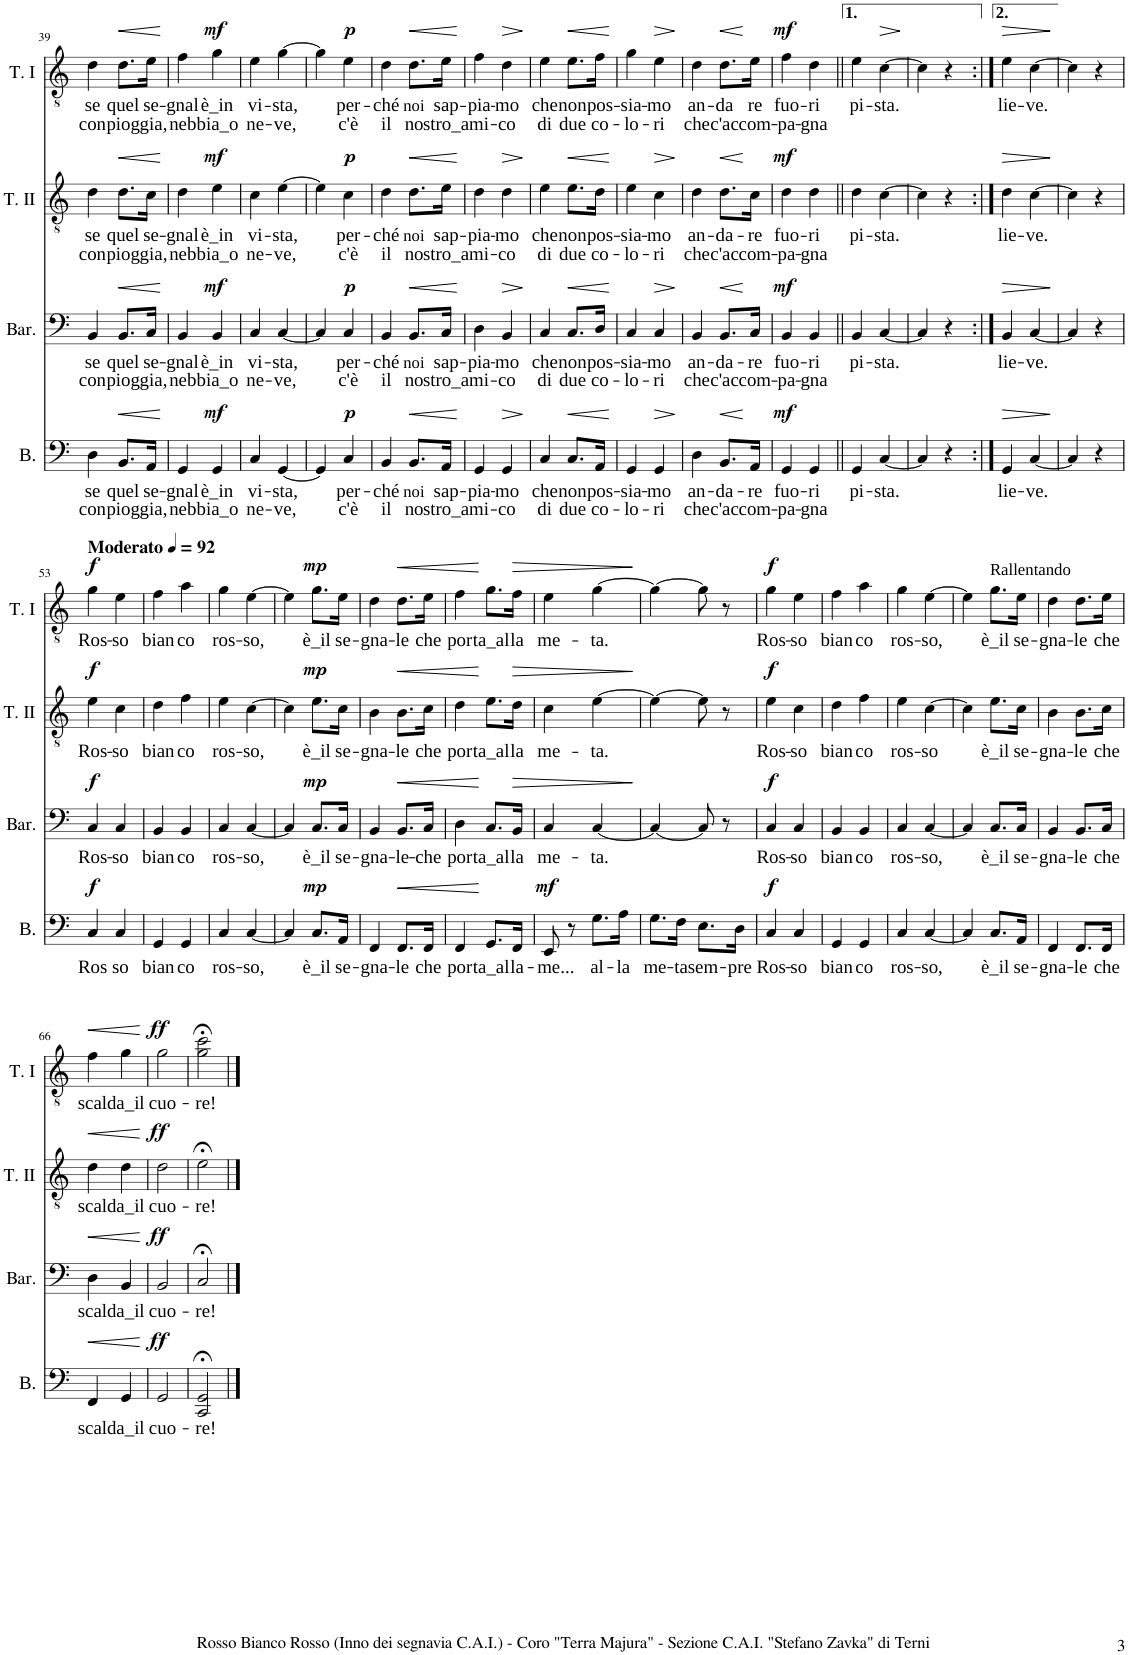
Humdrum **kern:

**kern	**text	**text	**dynam	**kern	**text	**text	**dynam	**kern	**text	**text	**dynam	**kern	**text	**text	**dynam
*part4	*part4	*part4	*part4	*part3	*part3	*part3	*part3	*part2	*part2	*part2	*part2	*part1	*part1	*part1	*part1
*staff4	*staff4	*staff4	*staff4	*staff3	*staff3	*staff3	*staff3	*staff2	*staff2	*staff2	*staff2	*staff1	*staff1	*staff1	*staff1
*I"Basso	*	*	*	*I"Baritono	*	*	*	*I"Tenore II	*	*	*	*I"Tenore I	*	*	*
*I'B.	*	*	*	*I'Bar.	*	*	*	*I'T. II	*	*	*	*I'T. I	*	*	*
!!LO:PB:g=z
*clefF4	*	*	*	*clefF4	*	*	*	*clefGv2	*	*	*	*clefGv2	*	*	*
*k[]	*	*	*	*k[]	*	*	*	*k[]	*	*	*	*k[]	*	*	*
*M2/4	*	*	*	*M2/4	*	*	*	*M2/4	*	*	*	*M2/4	*	*	*
=39	=39	=39	=39	=39	=39	=39	=39	=39	=39	=39	=39	=39	=39	=39	=39
!	!LO:LY:b	!LO:LY:b	!	!	!LO:LY:b	!LO:LY:b	!	!	!LO:LY:b	!LO:LY:b	!	!	!LO:LY:b	!LO:LY:b	!
4D\	se	con	.	4BB/	se	con	.	4d\	se	con	.	4d\	se	con	.
!	!LO:LY:b	!LO:LY:b	!LO:HP:b	!	!LO:LY:b	!LO:LY:b	!LO:HP:b	!	!LO:LY:b	!LO:LY:b	!LO:HP:b	!	!LO:LY:b	!LO:LY:b	!LO:HP:b
8.BB/L	quel	piog-	<	8.BB/L	quel	piog-	<	8.d\L	quel	piog-	<	8.d\L	quel	piog-	<
!	!LO:LY:b	!LO:LY:b	!	!	!LO:LY:b	!LO:LY:b	!	!	!LO:LY:b	!LO:LY:b	!	!	!LO:LY:b	!LO:LY:b	!
16AA/Jk	se-	-gia,	.	16C/Jk	se-	-gia,	.	16c\Jk	se-	-gia,	.	16e\Jk	se-	-gia,	.
.	.	.	[	.	.	.	[	.	.	.	[	.	.	.	[
=40	=40	=40	=40	=40	=40	=40	=40	=40	=40	=40	=40	=40	=40	=40	=40
!	!LO:LY:b	!LO:LY:b	!	!	!LO:LY:b	!LO:LY:b	!	!	!LO:LY:b	!LO:LY:b	!	!	!LO:LY:b	!LO:LY:b	!
4GG/	-gnal	neb-	.	4BB/	-gnal	neb-	.	4d\	-gnal	neb-	.	4f\	-gnal	neb-	.
!	!LO:LY:b	!LO:LY:b	!LO:DY:a	!	!LO:LY:b	!LO:LY:b	!LO:DY:a	!	!LO:LY:b	!LO:LY:b	!LO:DY:a	!	!LO:LY:b	!LO:LY:b	!LO:DY:a
4GG/	è_in	-bia_o	mf	4BB/	è_in	-bia_o	mf	4e\	è_in	-bia_o	mf	4g\	è_in	-bia_o	mf
=41	=41	=41	=41	=41	=41	=41	=41	=41	=41	=41	=41	=41	=41	=41	=41
!	!LO:LY:b	!LO:LY:b	!	!	!LO:LY:b	!LO:LY:b	!	!	!LO:LY:b	!LO:LY:b	!	!	!LO:LY:b	!LO:LY:b	!
4C/	vi-	ne-	.	4C/	vi-	ne-	.	4c\	vi-	ne-	.	4e\	vi-	ne-	.
!	!LO:LY:b	!LO:LY:b	!	!	!LO:LY:b	!LO:LY:b	!	!	!LO:LY:b	!LO:LY:b	!	!	!LO:LY:b	!LO:LY:b	!
[4GG/	-sta,	-ve,	.	[4C/	-sta,	-ve,	.	[4e\	-sta,	-ve,	.	[4g\	-sta,	-ve,	.
=42	=42	=42	=42	=42	=42	=42	=42	=42	=42	=42	=42	=42	=42	=42	=42
4GG/]	.	.	.	4C/]	.	.	.	4e\]	.	.	.	4g\]	.	.	.
!	!LO:LY:b	!LO:LY:b	!LO:DY:a	!	!LO:LY:b	!LO:LY:b	!LO:DY:a	!	!LO:LY:b	!LO:LY:b	!LO:DY:a	!	!LO:LY:b	!LO:LY:b	!LO:DY:a
4C/	per-	c'è	p	4C/	per-	c'è	p	4c\	per-	c'è	p	4e\	per-	c'è	p
=43	=43	=43	=43	=43	=43	=43	=43	=43	=43	=43	=43	=43	=43	=43	=43
!	!LO:LY:b	!LO:LY:b	!	!	!LO:LY:b	!LO:LY:b	!	!	!LO:LY:b	!LO:LY:b	!	!	!LO:LY:b	!LO:LY:b	!
4BB/	-ché	il	.	4BB/	-ché	il	.	4d\	-ché	il	.	4d\	-ché	il	.
!	!LO:LY:b	!LO:LY:b	!LO:HP:b	!	!LO:LY:b	!LO:LY:b	!LO:HP:b	!	!LO:LY:b	!LO:LY:b	!LO:HP:b	!	!LO:LY:b	!LO:LY:b	!LO:HP:b
8.BB/L	noi	no-	<	8.BB/L	noi	no-	<	8.d\L	noi	no-	<	8.d\L	noi	no-	<
!	!LO:LY:b	!LO:LY:b	!	!	!LO:LY:b	!LO:LY:b	!	!	!LO:LY:b	!LO:LY:b	!	!	!LO:LY:b	!LO:LY:b	!
16AA/Jk	sap-	-stro_a-	.	16C/Jk	sap-	-stro_a-	.	16e\Jk	sap-	-stro_a-	.	16e\Jk	sap-	-stro_a-	.
.	.	.	[	.	.	.	[	.	.	.	[	.	.	.	[
=44	=44	=44	=44	=44	=44	=44	=44	=44	=44	=44	=44	=44	=44	=44	=44
!	!LO:LY:b	!LO:LY:b	!	!	!LO:LY:b	!LO:LY:b	!	!	!LO:LY:b	!LO:LY:b	!	!	!LO:LY:b	!LO:LY:b	!
4GG/	-pia-	-mi-	.	4D\	-pia-	-mi-	.	4d\	-pia-	-mi-	.	4f\	-pia-	-mi-	.
!	!LO:LY:b	!LO:LY:b	!LO:HP:b	!	!LO:LY:b	!LO:LY:b	!LO:HP:b	!	!LO:LY:b	!LO:LY:b	!LO:HP:b	!	!LO:LY:b	!LO:LY:b	!LO:HP:b
4GG/	-mo	-co	>	4BB/	-mo	-co	>	4d\	-mo	-co	>	4d\	-mo	-co	>
.	.	.	]	.	.	.	]	.	.	.	]	.	.	.	]
=45	=45	=45	=45	=45	=45	=45	=45	=45	=45	=45	=45	=45	=45	=45	=45
!	!LO:LY:b	!LO:LY:b	!	!	!LO:LY:b	!LO:LY:b	!	!	!LO:LY:b	!LO:LY:b	!	!	!LO:LY:b	!LO:LY:b	!
4C/	che	di	.	4C/	che	di	.	4e\	che	di	.	4e\	che	di	.
!	!LO:LY:b	!LO:LY:b	!LO:HP:b	!	!LO:LY:b	!LO:LY:b	!LO:HP:b	!	!LO:LY:b	!LO:LY:b	!LO:HP:b	!	!LO:LY:b	!LO:LY:b	!LO:HP:b
8.C/L	non	due	<	8.C/L	non	due	<	8.e\L	non	due	<	8.e\L	non	due	<
!	!LO:LY:b	!LO:LY:b	!	!	!LO:LY:b	!LO:LY:b	!	!	!LO:LY:b	!LO:LY:b	!	!	!LO:LY:b	!LO:LY:b	!
16AA/Jk	pos-	co-	.	16D/Jk	pos-	co-	.	16d\Jk	pos-	co-	.	16f\Jk	pos-	co-	.
.	.	.	[	.	.	.	[	.	.	.	[	.	.	.	[
=46	=46	=46	=46	=46	=46	=46	=46	=46	=46	=46	=46	=46	=46	=46	=46
!	!LO:LY:b	!LO:LY:b	!	!	!LO:LY:b	!LO:LY:b	!	!	!LO:LY:b	!LO:LY:b	!	!	!LO:LY:b	!LO:LY:b	!
4GG/	-sia-	-lo-	.	4C/	-sia-	-lo-	.	4e\	-sia-	-lo-	.	4g\	-sia-	-lo-	.
!	!LO:LY:b	!LO:LY:b	!LO:HP:b	!	!LO:LY:b	!LO:LY:b	!LO:HP:b	!	!LO:LY:b	!LO:LY:b	!LO:HP:b	!	!LO:LY:b	!LO:LY:b	!LO:HP:b
4GG/	-mo	-ri	>	4C/	-mo	-ri	>	4c\	-mo	-ri	>	4e\	-mo	-ri	>
.	.	.	]	.	.	.	]	.	.	.	]	.	.	.	]
=47	=47	=47	=47	=47	=47	=47	=47	=47	=47	=47	=47	=47	=47	=47	=47
!	!LO:LY:b	!LO:LY:b	!	!	!LO:LY:b	!LO:LY:b	!	!	!LO:LY:b	!LO:LY:b	!	!	!LO:LY:b	!LO:LY:b	!
4D\	an-	che	.	4BB/	an-	che	.	4d\	an-	che	.	4d\	an-	che	.
!	!LO:LY:b	!LO:LY:b	!LO:HP:b	!	!LO:LY:b	!LO:LY:b	!LO:HP:b	!	!LO:LY:b	!LO:LY:b	!LO:HP:b	!	!LO:LY:b	!LO:LY:b	!LO:HP:b
8.BB/L	-da-	c'ac-	<	8.BB/L	-da-	c'ac-	<	8.d\L	-da-	c'ac-	<	8.d\L	-da	c'ac-	<
!	!LO:LY:b	!LO:LY:b	!	!	!LO:LY:b	!LO:LY:b	!	!	!LO:LY:b	!LO:LY:b	!	!	!LO:LY:b	!LO:LY:b	!
16AA/Jk	-re	-com-	[	16C/Jk	-re	-com-	[	16c\Jk	-re	-com-	[	16e\Jk	re	-com-	[
=48	=48	=48	=48	=48	=48	=48	=48	=48	=48	=48	=48	=48	=48	=48	=48
!	!LO:LY:b	!LO:LY:b	!LO:DY:a	!	!LO:LY:b	!LO:LY:b	!LO:DY:a	!	!LO:LY:b	!LO:LY:b	!LO:DY:a	!	!LO:LY:b	!LO:LY:b	!LO:DY:a
4GG/	fuo-	-pa-	mf	4BB/	fuo-	-pa-	mf	4d\	fuo-	-pa-	mf	4f\	fuo-	-pa-	mf
!	!LO:LY:b	!LO:LY:b	!	!	!LO:LY:b	!LO:LY:b	!	!	!LO:LY:b	!LO:LY:b	!	!	!LO:LY:b	!LO:LY:b	!
4GG/	-ri	-gna	.	4BB/	-ri	-gna	.	4d\	-ri	-gna	.	4d\	-ri	-gna	.
=49||	=49||	=49||	=49||	=49||	=49||	=49||	=49||	=49||	=49||	=49||	=49||	=49||	=49||	=49||	=49||
!	!LO:LY:b	!	!	!	!LO:LY:b	!	!	!	!LO:LY:b	!	!	!	!LO:LY:b	!	!
4GG/	pi-	.	.	4BB/	pi-	.	.	4d\	pi-	.	.	4e\	pi-	.	.
!	!LO:LY:b	!	!	!	!LO:LY:b	!	!	!	!LO:LY:b	!	!	!	!LO:LY:b	!	!LO:HP:b
[4C/	-sta.	.	.	[4C/	-sta.	.	.	[4c\	-sta.	.	.	[4c\	-sta.	.	>
.	.	.	.	.	.	.	.	.	.	.	.	.	.	.	]
=50	=50	=50	=50	=50	=50	=50	=50	=50	=50	=50	=50	=50	=50	=50	=50
4C/]	.	.	.	4C/]	.	.	.	4c\]	.	.	.	4c\]	.	.	.
4r	.	.	.	4r	.	.	.	4r	.	.	.	4r	.	.	.
=51:|!	=51:|!	=51:|!	=51:|!	=51:|!	=51:|!	=51:|!	=51:|!	=51:|!	=51:|!	=51:|!	=51:|!	=51:|!	=51:|!	=51:|!	=51:|!
!	!LO:LY:b	!	!LO:HP:b	!	!LO:LY:b	!	!LO:HP:b	!	!LO:LY:b	!	!LO:HP:b	!	!LO:LY:b	!	!LO:HP:b
4GG/	lie-	.	>	4BB/	lie-	.	>	4d\	lie-	.	>	4e\	lie-	.	>
!	!LO:LY:b	!	!	!	!LO:LY:b	!	!	!	!LO:LY:b	!	!	!	!LO:LY:b	!	!
[4C/	-ve.	.	.	[4C/	-ve.	.	.	[4c\	-ve.	.	.	[4c\	-ve.	.	.
.	.	.	]	.	.	.	]	.	.	.	]	.	.	.	]
=52	=52	=52	=52	=52	=52	=52	=52	=52	=52	=52	=52	=52	=52	=52	=52
4C/]	.	.	.	4C/]	.	.	.	4c\]	.	.	.	4c\]	.	.	.
4r	.	.	.	4r	.	.	.	4r	.	.	.	4r	.	.	.
!!LO:LB:g=z
=53	=53	=53	=53	=53	=53	=53	=53	=53	=53	=53	=53	=53	=53	=53	=53
!	!LO:LY:b	!	!LO:DY:a	!	!LO:LY:b	!	!LO:DY:a	!	!LO:LY:b	!	!LO:DY:a	!	!LO:LY:b	!	!LO:DY:a
4C/	Ros	.	f	4C/	Ros-	.	f	4e\	Ros-	.	f	4g\	Ros-	.	f
!	!LO:LY:b	!	!	!	!LO:LY:b	!	!	!	!LO:LY:b	!	!	!	!LO:LY:b	!	!
4C/	so	.	.	4C/	-so	.	.	4c\	-so	.	.	4e\	-so	.	.
=54	=54	=54	=54	=54	=54	=54	=54	=54	=54	=54	=54	=54	=54	=54	=54
!	!LO:LY:b	!	!	!	!LO:LY:b	!	!	!	!LO:LY:b	!	!	!	!LO:LY:b	!	!
4GG/	bian-	.	.	4BB/	bian-	.	.	4d\	bian-	.	.	4f\	bian-	.	.
!	!LO:LY:b	!	!	!	!LO:LY:b	!	!	!	!LO:LY:b	!	!	!	!LO:LY:b	!	!
4GG/	-co	.	.	4BB/	-co	.	.	4f\	-co	.	.	4a\	-co	.	.
=55	=55	=55	=55	=55	=55	=55	=55	=55	=55	=55	=55	=55	=55	=55	=55
!	!LO:LY:b	!	!	!	!LO:LY:b	!	!	!	!LO:LY:b	!	!	!	!LO:LY:b	!	!
4C/	ros-	.	.	4C/	ros-	.	.	4e\	ros-	.	.	4g\	ros-	.	.
!	!LO:LY:b	!	!	!	!LO:LY:b	!	!	!	!LO:LY:b	!	!	!	!LO:LY:b	!	!
[4C/	-so,	.	.	[4C/	-so,	.	.	[4c\	-so,	.	.	[4e\	-so,	.	.
=56	=56	=56	=56	=56	=56	=56	=56	=56	=56	=56	=56	=56	=56	=56	=56
4C/]	.	.	.	4C/]	.	.	.	4c\]	.	.	.	4e\]	.	.	.
!	!LO:LY:b	!	!LO:DY:a	!	!LO:LY:b	!	!LO:DY:a	!	!LO:LY:b	!	!LO:DY:a	!	!LO:LY:b	!	!LO:DY:a
8.C/L	è_il	.	mp	8.C/L	è_il	.	mp	8.e\L	è_il	.	mp	8.g\L	è_il	.	mp
!	!LO:LY:b	!	!	!	!LO:LY:b	!	!	!	!LO:LY:b	!	!	!	!LO:LY:b	!	!
16AA/Jk	se-	.	.	16C/Jk	se-	.	.	16c\Jk	se-	.	.	16e\Jk	se-	.	.
=57	=57	=57	=57	=57	=57	=57	=57	=57	=57	=57	=57	=57	=57	=57	=57
!	!LO:LY:b	!	!	!	!LO:LY:b	!	!	!	!LO:LY:b	!	!	!	!LO:LY:b	!	!
4FF/	-gna-	.	.	4BB/	-gna-	.	.	4B\	-gna-	.	.	4d\	-gna-	.	.
!	!LO:LY:b	!	!LO:HP:b	!	!LO:LY:b	!	!LO:HP:b	!	!LO:LY:b	!	!LO:HP:b	!	!LO:LY:b	!	!LO:HP:b
8.FF/L	-le	.	<	8.BB/L	-le-	.	<	8.B\L	-le	.	<	8.d\L	-le	.	<
!	!LO:LY:b	!	!	!	!LO:LY:b	!	!	!	!LO:LY:b	!	!	!	!LO:LY:b	!	!
16FF/Jk	che	.	.	16C/Jk	-che	.	.	16c\Jk	che	.	.	16e\Jk	che	.	.
=58	=58	=58	=58	=58	=58	=58	=58	=58	=58	=58	=58	=58	=58	=58	=58
!	!LO:LY:b	!	!	!	!LO:LY:b	!	!	!	!LO:LY:b	!	!	!	!LO:LY:b	!	!
4FF/	por-	.	.	4D\	por-	.	.	4d\	por-	.	.	4f\	por-	.	.
!	!LO:LY:b	!	!	!	!LO:LY:b	!	!	!	!LO:LY:b	!	!	!	!LO:LY:b	!	!
8.GG/L	-ta_al-	.	[	8.C/L	-ta_al-	.	[	8.e\L	-ta_al-	.	[	8.g\L	-ta_al-	.	[
!	!LO:LY:b	!	!	!	!LO:LY:b	!	!LO:HP:b	!	!LO:LY:b	!	!LO:HP:b	!	!LO:LY:b	!	!LO:HP:b
16FF/Jk	-la-	.	.	16BB/Jk	-la	.	>	16d\Jk	-la	.	>	16f\Jk	-la	.	>
=59	=59	=59	=59	=59	=59	=59	=59	=59	=59	=59	=59	=59	=59	=59	=59
!	!LO:LY:b	!	!LO:DY:a	!	!LO:LY:b	!	!	!	!LO:LY:b	!	!	!	!LO:LY:b	!	!
8EE/	-me...	.	mf	4C/	me-	.	.	4c\	me-	.	.	4e\	me-	.	.
8r	.	.	.	.	.	.	.	.	.	.	.	.	.	.	.
!	!LO:LY:b	!	!	!	!LO:LY:b	!	!	!	!LO:LY:b	!	!	!	!LO:LY:b	!	!
8.G\L	al-	.	.	[4C/	-ta.	.	.	[4e\	-ta.	.	.	[4g\	-ta.	.	.
!	!LO:LY:b	!	!	!	!	!	!	!	!	!	!	!	!	!	!
16A\Jk	-la	.	.	.	.	.	.	.	.	.	.	.	.	.	.
.	.	.	.	.	.	.	]	.	.	.	]	.	.	.	]
=60	=60	=60	=60	=60	=60	=60	=60	=60	=60	=60	=60	=60	=60	=60	=60
!	!LO:LY:b	!	!	!	!	!	!	!	!	!	!	!	!	!	!
8.G\L	me-	.	.	4C/_	.	.	.	4e\_	.	.	.	4g\_	.	.	.
!	!LO:LY:b	!	!	!	!	!	!	!	!	!	!	!	!	!	!
16F\Jk	-ta	.	.	.	.	.	.	.	.	.	.	.	.	.	.
!	!LO:LY:b	!	!	!	!	!	!	!	!	!	!	!	!	!	!
8.E\L	sem-	.	.	8C/]	.	.	.	8e\]	.	.	.	8g\]	.	.	.
.	.	.	.	8r	.	.	.	8r	.	.	.	8r	.	.	.
!	!LO:LY:b	!	!	!	!	!	!	!	!	!	!	!	!	!	!
16D\Jk	-pre	.	.	.	.	.	.	.	.	.	.	.	.	.	.
=61	=61	=61	=61	=61	=61	=61	=61	=61	=61	=61	=61	=61	=61	=61	=61
!	!LO:LY:b	!	!LO:DY:a	!	!LO:LY:b	!	!LO:DY:a	!	!LO:LY:b	!	!LO:DY:a	!	!LO:LY:b	!	!LO:DY:a
4C/	Ros-	.	f	4C/	Ros-	.	f	4e\	Ros-	.	f	4g\	Ros-	.	f
!	!LO:LY:b	!	!	!	!LO:LY:b	!	!	!	!LO:LY:b	!	!	!	!LO:LY:b	!	!
4C/	-so	.	.	4C/	-so	.	.	4c\	-so	.	.	4e\	-so	.	.
=62	=62	=62	=62	=62	=62	=62	=62	=62	=62	=62	=62	=62	=62	=62	=62
!	!LO:LY:b	!	!	!	!LO:LY:b	!	!	!	!LO:LY:b	!	!	!	!LO:LY:b	!	!
4GG/	bian-	.	.	4BB/	bian-	.	.	4d\	bian-	.	.	4f\	bian-	.	.
!	!LO:LY:b	!	!	!	!LO:LY:b	!	!	!	!LO:LY:b	!	!	!	!LO:LY:b	!	!
4GG/	-co	.	.	4BB/	-co	.	.	4f\	-co	.	.	4a\	-co	.	.
=63	=63	=63	=63	=63	=63	=63	=63	=63	=63	=63	=63	=63	=63	=63	=63
!	!LO:LY:b	!	!	!	!LO:LY:b	!	!	!	!LO:LY:b	!	!	!	!LO:LY:b	!	!
4C/	ros-	.	.	4C/	ros-	.	.	4e\	ros-	.	.	4g\	ros-	.	.
!	!LO:LY:b	!	!	!	!LO:LY:b	!	!	!	!LO:LY:b	!	!	!	!LO:LY:b	!	!
[4C/	-so,	.	.	[4C/	-so,	.	.	[4c\	-so	.	.	[4e\	-so,	.	.
=64	=64	=64	=64	=64	=64	=64	=64	=64	=64	=64	=64	=64	=64	=64	=64
4C/]	.	.	.	4C/]	.	.	.	4c\]	.	.	.	4e\]	.	.	.
!	!	!	!	!	!	!	!	!	!	!	!	!LO:TX:a:t=Rallentando	!	!	!
!	!LO:LY:b	!	!	!	!LO:LY:b	!	!	!	!LO:LY:b	!	!	!	!LO:LY:b	!	!
8.C/L	è_il	.	.	8.C/L	è_il	.	.	8.e\L	è_il	.	.	8.g\L	è_il	.	.
!	!LO:LY:b	!	!	!	!LO:LY:b	!	!	!	!LO:LY:b	!	!	!	!LO:LY:b	!	!
16AA/Jk	se-	.	.	16C/Jk	se-	.	.	16c\Jk	se-	.	.	16e\Jk	se-	.	.
=65	=65	=65	=65	=65	=65	=65	=65	=65	=65	=65	=65	=65	=65	=65	=65
!	!LO:LY:b	!	!	!	!LO:LY:b	!	!	!	!LO:LY:b	!	!	!	!LO:LY:b	!	!
4FF/	-gna-	.	.	4BB/	-gna-	.	.	4B\	-gna-	.	.	4d\	-gna-	.	.
!	!LO:LY:b	!	!	!	!LO:LY:b	!	!	!	!LO:LY:b	!	!	!	!LO:LY:b	!	!
8.FF/L	-le	.	.	8.BB/L	-le	.	.	8.B\L	-le	.	.	8.d\L	-le	.	.
!	!LO:LY:b	!	!	!	!LO:LY:b	!	!	!	!LO:LY:b	!	!	!	!LO:LY:b	!	!
16FF/Jk	che	.	.	16C/Jk	che	.	.	16c\Jk	che	.	.	16e\Jk	che	.	.
!!LO:LB:g=z
=66	=66	=66	=66	=66	=66	=66	=66	=66	=66	=66	=66	=66	=66	=66	=66
!	!LO:LY:b	!	!LO:HP:b	!	!LO:LY:b	!	!LO:HP:b	!	!LO:LY:b	!	!LO:HP:b	!	!LO:LY:b	!	!LO:HP:b
4FF/	scal-	.	<	4D\	scal-	.	<	4d\	scal-	.	<	4f\	scal-	.	<
!	!LO:LY:b	!	!	!	!LO:LY:b	!	!	!	!LO:LY:b	!	!	!	!LO:LY:b	!	!
4GG/	-da_il	.	.	4BB/	-da_il	.	.	4d\	-da_il	.	.	4g\	-da_il	.	.
.	.	.	[	.	.	.	[	.	.	.	[	.	.	.	[
=67	=67	=67	=67	=67	=67	=67	=67	=67	=67	=67	=67	=67	=67	=67	=67
!	!LO:LY:b	!	!LO:DY:a	!	!LO:LY:b	!	!LO:DY:a	!	!LO:LY:b	!	!LO:DY:a	!	!LO:LY:b	!	!LO:DY:a
2GG/	cuo-	.	ff	2BB/	cuo-	.	ff	2d\	cuo-	.	ff	2g\	cuo-	.	ff
=68	=68	=68	=68	=68	=68	=68	=68	=68	=68	=68	=68	=68	=68	=68	=68
!	!LO:LY:b	!	!	!	!LO:LY:b	!	!	!	!LO:LY:b	!	!	!	!LO:LY:b	!	!
2CC/;< 2GG/;<	-re!	.	.	2C;</	-re!	.	.	2e;<\	-re!	.	.	2g\;< 2cc\;<	-re!	.	.
==	==	==	==	==	==	==	==	==	==	==	==	==	==	==	==
*-	*-	*-	*-	*-	*-	*-	*-	*-	*-	*-	*-	*-	*-	*-	*-
